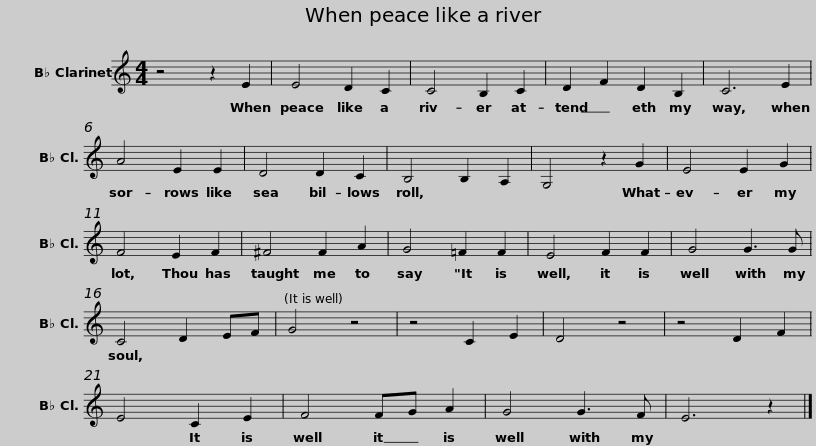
X:1
L:1/8
M:4/4
I:linebreak $
K:none
V:1 treble transpose=-2
V:1
[K:C] z4 z2 E2 | E4 D2 C2 | C4 B,2 C2 | D2 F2 D2 B,2 | C6 E2 | %5
 A4 E2 E2 | D4 D2 C2 |$ B,4 B,2 A,2 | G,4 z2 G2 | E4 E2 G2 | %10
 F4 E2 F2 | ^F4 F2 A2 | G4 =F2 F2 | E4 F2 F2 | G4 G3 G |$ %15
 C4 D2 EF | G4 z4 | z4 C2 E2 | D4 z4 | z4 D2 F2 | %20
 E4 C2 E2 | F4 FG A2 | G4 G3 F | E6 z2 |] %24
